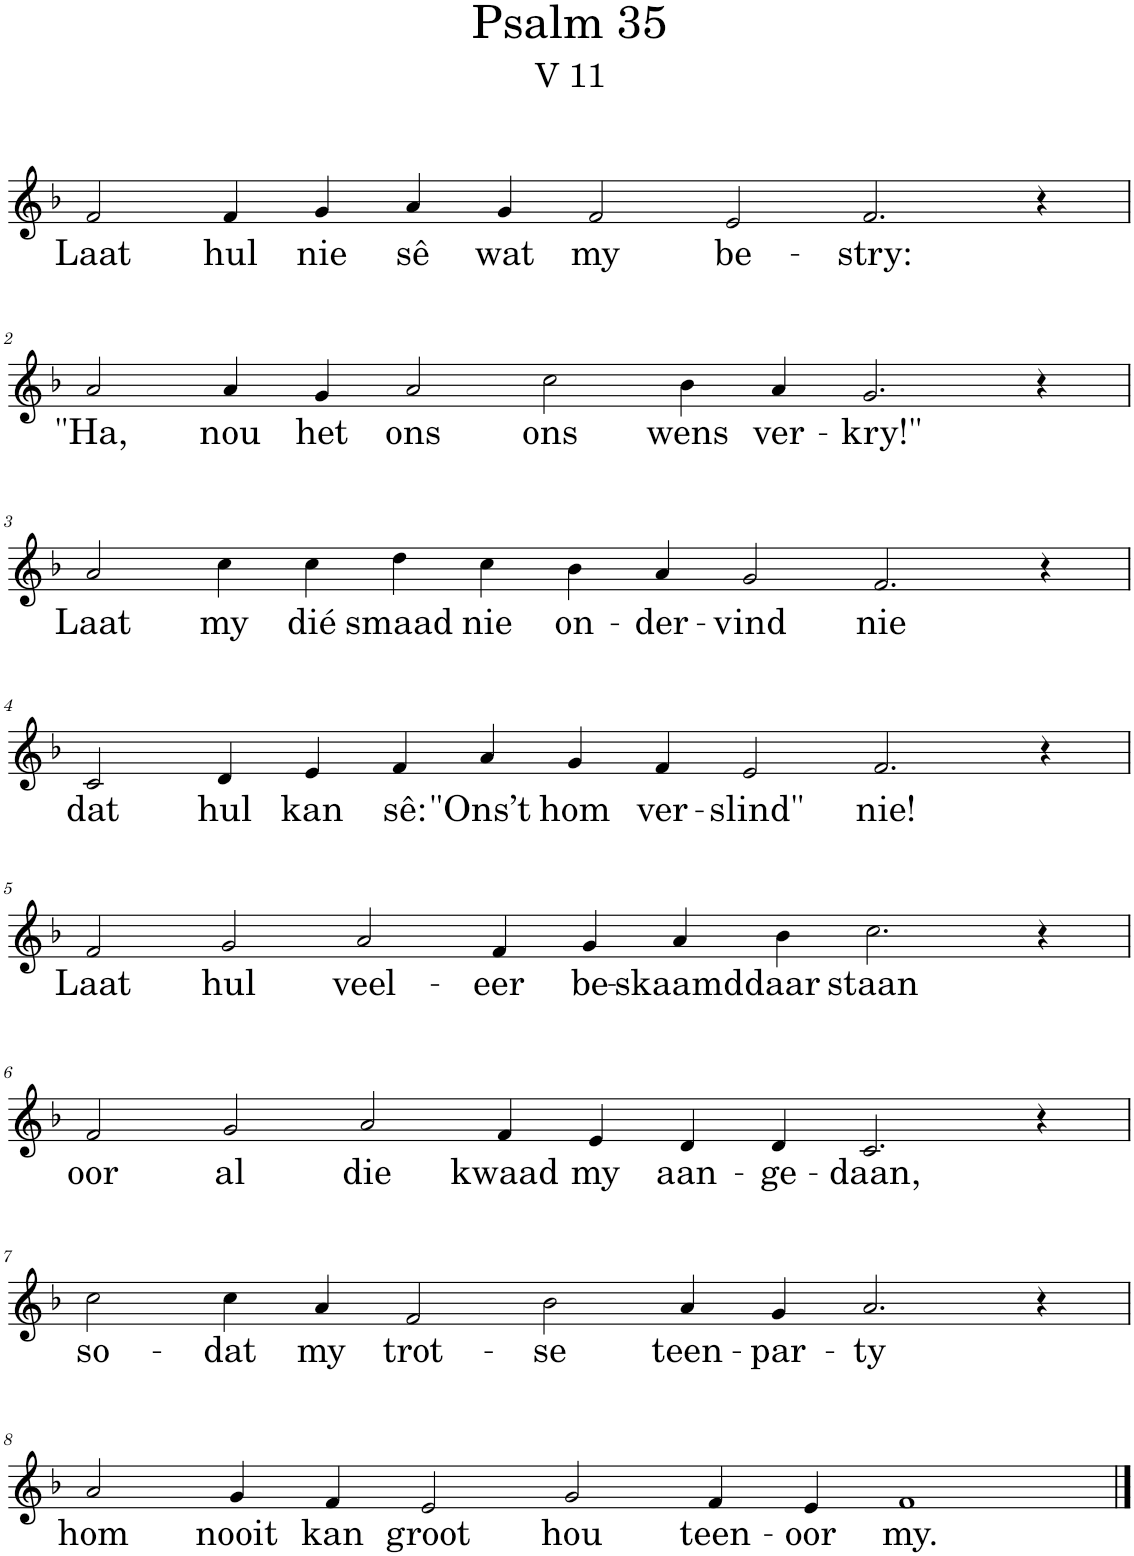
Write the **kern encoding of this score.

**kern	**text
*part1	*part1
*staff1	*staff1
*I"Pipe Organ	*
*I'Org.	*
*clefG2	*
*k[b-]	*
*M14/4	*
=1	=1
!	!LO:LY:b
2f/	Laat
!	!LO:LY:b
4f/	hul
!	!LO:LY:b
4g/	nie
!	!LO:LY:b
4a/	sê
!	!LO:LY:b
4g/	wat
!	!LO:LY:b
2f/	my
!	!LO:LY:b
2e/	be-
!	!LO:LY:b
2.f/	-stry:
4r	.
!!LO:LB:g=z
=2	=2
!	!LO:LY:b
2a/	"Ha,
!	!LO:LY:b
4a/	nou
!	!LO:LY:b
4g/	het
!	!LO:LY:b
2a/	ons
!	!LO:LY:b
2cc\	ons
!	!LO:LY:b
4b-\	wens
!	!LO:LY:b
4a/	ver-
!	!LO:LY:b
2.g/	-kry!"
4r	.
!!LO:LB:g=z
=3	=3
!	!LO:LY:b
2a/	Laat
!	!LO:LY:b
4cc\	my
!	!LO:LY:b
4cc\	dié
!	!LO:LY:b
4dd\	smaad
!	!LO:LY:b
4cc\	nie
!	!LO:LY:b
4b-\	on-
!	!LO:LY:b
4a/	-der-
!	!LO:LY:b
2g/	-vind
!	!LO:LY:b
2.f/	nie
4r	.
!!LO:LB:g=z
=4	=4
!	!LO:LY:b
2c/	dat
!	!LO:LY:b
4d/	hul
!	!LO:LY:b
4e/	kan
!	!LO:LY:b
4f/	sê:
!	!LO:LY:b
4a/	"Ons’t
!	!LO:LY:b
4g/	hom
!	!LO:LY:b
4f/	ver-
!	!LO:LY:b
2e/	-slind"
!	!LO:LY:b
2.f/	nie!
4r	.
!!LO:LB:g=z
=5	=5
!	!LO:LY:b
2f/	Laat
!	!LO:LY:b
2g/	hul
!	!LO:LY:b
2a/	veel-
!	!LO:LY:b
4f/	-eer
!	!LO:LY:b
4g/	be-
!	!LO:LY:b
4a/	-skaamd
!	!LO:LY:b
4b-\	daar
!	!LO:LY:b
2.cc\	staan
4r	.
!!LO:LB:g=z
=6	=6
!	!LO:LY:b
2f/	oor
!	!LO:LY:b
2g/	al
!	!LO:LY:b
2a/	die
!	!LO:LY:b
4f/	kwaad
!	!LO:LY:b
4e/	my
!	!LO:LY:b
4d/	aan-
!	!LO:LY:b
4d/	-ge-
!	!LO:LY:b
2.c/	-daan,
4r	.
!!LO:LB:g=z
=7	=7
!	!LO:LY:b
2cc\	so-
!	!LO:LY:b
4cc\	-dat
!	!LO:LY:b
4a/	my
!	!LO:LY:b
2f/	trot-
!	!LO:LY:b
2b-\	-se
!	!LO:LY:b
4a/	teen-
!	!LO:LY:b
4g/	-par-
!	!LO:LY:b
2.a/	-ty
4r	.
!!LO:LB:g=z
=8	=8
!	!LO:LY:b
2a/	hom
!	!LO:LY:b
4g/	nooit
!	!LO:LY:b
4f/	kan
!	!LO:LY:b
2e/	groot
!	!LO:LY:b
2g/	hou
!	!LO:LY:b
4f/	teen-
!	!LO:LY:b
4e/	-oor
!	!LO:LY:b
1f	my.
==	==
*-	*-
